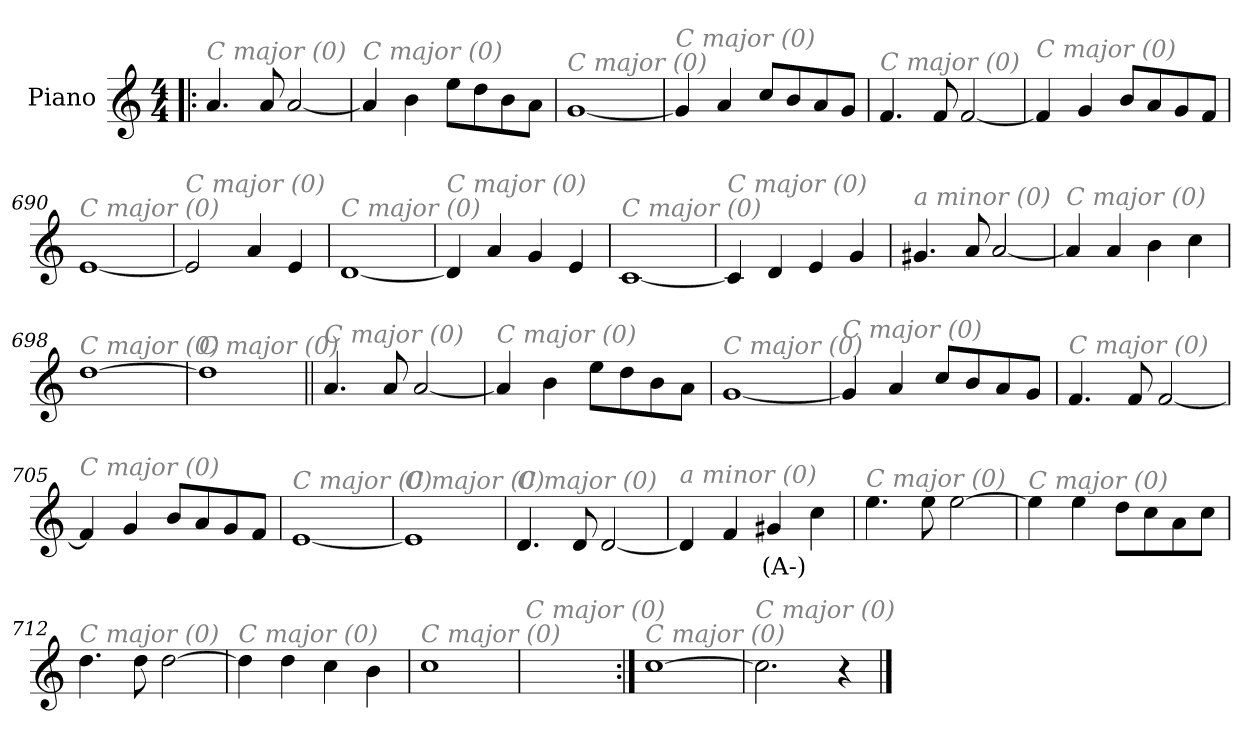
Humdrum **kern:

**kern	**text
*part1	*part1
*staff1	*staff1
*I"Piano	*
*I'Pno.	*
*clefG2	*
*k[]	*
*M4/4	*
=1!|:	=1!|:
!LO:TX:i:color=#808080:t=C major (0)	!
4.a/	.
8a/	.
[2a/	.
=685	=685
!LO:TX:i:color=#808080:t=C major (0)	!
4a/]	.
4b\	.
8ee\L	.
8dd\	.
8b\	.
8a\J	.
=686	=686
!LO:TX:i:color=#808080:t=C major (0)	!
[1g	.
=687	=687
!LO:TX:i:color=#808080:t=C major (0)	!
4g/]	.
4a/	.
8cc/L	.
8b/	.
8a/	.
8g/J	.
!!LO:LB:g=z
=688	=688
!LO:TX:i:color=#808080:t=C major (0)	!
4.f/	.
8f/	.
[2f/	.
=689	=689
!LO:TX:i:color=#808080:t=C major (0)	!
4f/]	.
4g/	.
8b/L	.
8a/	.
8g/	.
8f/J	.
=690	=690
!LO:TX:i:color=#808080:t=C major (0)	!
[1e	.
=691	=691
!LO:TX:i:color=#808080:t=C major (0)	!
2e/]	.
4a/	.
4e/	.
!!LO:LB:g=z
=692	=692
!LO:TX:i:color=#808080:t=C major (0)	!
[1d	.
=693	=693
!LO:TX:i:color=#808080:t=C major (0)	!
4d/]	.
4a/	.
4g/	.
4e/	.
=694	=694
!LO:TX:i:color=#808080:t=C major (0)	!
[1c	.
=695	=695
!LO:TX:i:color=#808080:t=C major (0)	!
4c/]	.
4d/	.
4e/	.
4g/	.
!!LO:LB:g=z
=696	=696
!LO:TX:i:color=#808080:t=a minor (0)	!
4.g#X/	.
8a/	.
[2a/	.
=697	=697
!LO:TX:i:color=#808080:t=C major (0)	!
4a/]	.
4a/	.
4b\	.
4cc\	.
=698	=698
!LO:TX:i:color=#808080:t=C major (0)	!
[1dd	.
=699	=699
!LO:TX:i:color=#808080:t=C major (0)	!
1dd]	.
!!LO:LB:g=z
=700||	=700||
!LO:TX:i:color=#808080:t=C major (0)	!
4.a/	.
8a/	.
[2a/	.
=701	=701
!LO:TX:i:color=#808080:t=C major (0)	!
4a/]	.
4b\	.
8ee\L	.
8dd\	.
8b\	.
8a\J	.
=702	=702
!LO:TX:i:color=#808080:t=C major (0)	!
[1g	.
=703	=703
!LO:TX:i:color=#808080:t=C major (0)	!
4g/]	.
4a/	.
8cc/L	.
8b/	.
8a/	.
8g/J	.
!!LO:LB:g=z
=704	=704
!LO:TX:i:color=#808080:t=C major (0)	!
4.f/	.
8f/	.
[2f/	.
=705	=705
!LO:TX:i:color=#808080:t=C major (0)	!
4f/]	.
4g/	.
8b/L	.
8a/	.
8g/	.
8f/J	.
=706	=706
!LO:TX:i:color=#808080:t=C major (0)	!
[1e	.
=707	=707
!LO:TX:i:color=#808080:t=C major (0)	!
1e]	.
!!LO:LB:g=z
=708	=708
!LO:TX:i:color=#808080:t=C major (0)	!
4.d/	.
8d/	.
[2d/	.
=709	=709
!LO:TX:i:color=#808080:t=a minor (0)	!
4d/]	.
4f/	.
4g#Xi/	(A-)
4cc\	.
=710	=710
!LO:TX:i:color=#808080:t=C major (0)	!
4.ee\	.
8ee\	.
[2ee\	.
=711	=711
!LO:TX:i:color=#808080:t=C major (0)	!
4ee\]	.
4ee\	.
8dd\L	.
8cc\	.
8a\	.
8cc\J	.
!!LO:LB:g=z
=712	=712
!LO:TX:i:color=#808080:t=C major (0)	!
4.dd\	.
8dd\	.
[2dd\	.
=713	=713
!LO:TX:i:color=#808080:t=C major (0)	!
4dd\]	.
4dd\	.
4cc\	.
4b\	.
=714	=714
!LO:TX:i:color=#808080:t=C major (0)	!
1cc	.
=715	=715
!LO:TX:i:color=#808080:t=C major (0)	!
1ryy	.
!!LO:LB:g=z
=716:|!	=716:|!
!LO:TX:i:color=#808080:t=C major (0)	!
[1cc	.
=717	=717
!LO:TX:i:color=#808080:t=C major (0)	!
2.cc\]	.
4r	.
==	==
*-	*-
